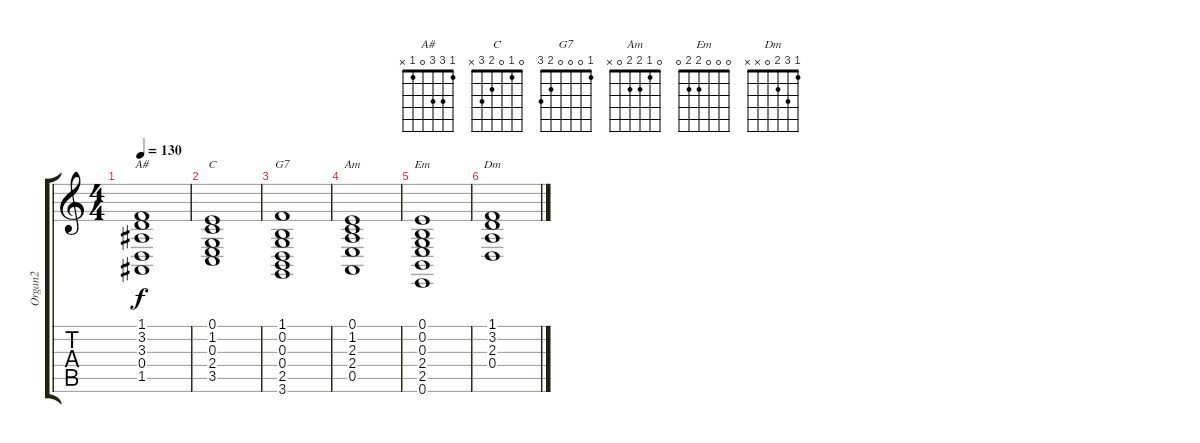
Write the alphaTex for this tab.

\track ("Organ2" "Organ2") {instrument drawbarorgan}
\staff {score tabs}
\tuning (E4 B3 G3 D3 A2 E2) {hide}
\chord ("A#" 1 3 3 0 1 x)
\chord ("C" 0 1 0 2 3 x)
\chord ("G7" 1 0 0 0 2 3)
\chord ("Am" 0 1 2 2 0 x)
\chord ("Em" 0 0 0 2 2 0)
\chord ("Dm" 1 3 2 0 x x)
\ts (4 4)
\tempo 130
\clef g2
\ks c
(1.1 3.2 3.3 0.4 1.5).1{ch "A#" dy f} |
(0.1 1.2 0.3 2.4 3.5).1{ch "C"} |
(1.1 0.2 0.3 0.4 2.5 3.6).1{ch "G7"} |
(0.1 1.2 2.3 2.4 0.5).1{ch "Am"} |
(0.1 0.2 0.3 2.4 2.5 0.6).1{ch "Em"} |
(1.1 3.2 2.3 0.4).1{ch "Dm"}
